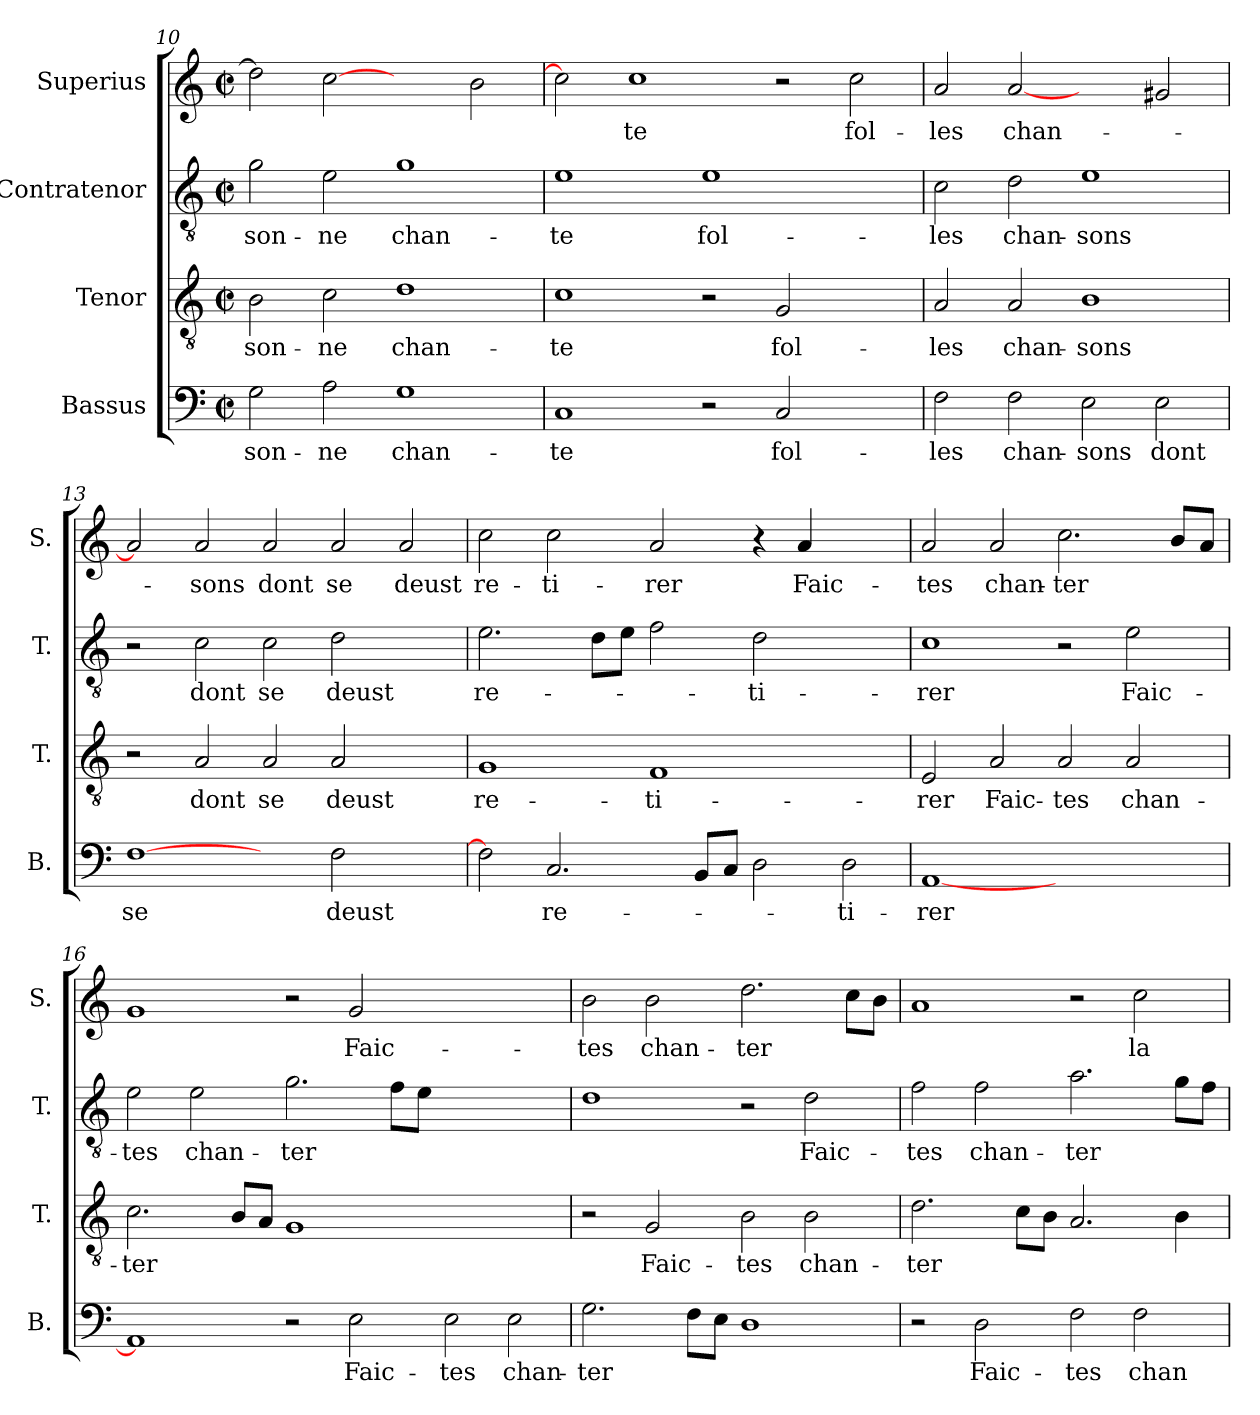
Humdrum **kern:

**kern	**text	**kern	**text	**kern	**text	**kern	**text
*part4	*part4	*part3	*part3	*part2	*part2	*part1	*part1
*staff4	*staff4	*staff3	*staff3	*staff2	*staff2	*staff1	*staff1
*I"Bassus	*	*I"Tenor	*	*I"Contratenor	*	*I"Superius	*
*I'B.	*	*I'T.	*	*I'T.	*	*I'S.	*
*clefF4	*	*clefGv2	*	*clefGv2	*	*clefG2	*
*k[]	*	*k[]	*	*k[]	*	*k[]	*
*C:	*	*C:	*	*C:	*	*C:	*
*M2/2	*	*M2/2	*	*M2/2	*	*M2/2	*
*met(c|)	*	*met(c|)	*	*met(c|)	*	*met(c|)	*
=10	=10	=10	=10	=10	=10	=10	=10
2G\	-son-	2B\	-son-	2g\	-son-	2dd\]	.
2A\	-ne	2c\	-ne	2e\	-ne	[2cc\	.
1G\	chan-	1d\	chan-	1g\	chan-	2ryy	.
.	.	.	.	.	.	2b\	.
!!LO:LB:g=z
=11	=11	=11	=11	=11	=11	=11	=11
1C/	-te	1c\	-te	1e\	-te	2cc\]	.
.	.	.	.	.	.	1cc\	-te
2r	.	2r	.	1e\	fol-	.	.
2C/	fol-	2G/	fol-	.	.	2r	.
2ryy	.	2ryy	.	2ryy	.	2cc\	fol-
=12	=12	=12	=12	=12	=12	=12	=12
2F\	-les	2A/	-les	2c\	-les	2a/	-les
2F\	chan-	2A/	chan-	2d\	chan-	[2a/	chan-
2E\	-sons	1B\	-sons	1e\	-sons	2ryy	.
2E\	dont	.	.	.	.	2g#X/	.
=13	=13	=13	=13	=13	=13	=13	=13
[1F\	se	2r	.	2r	.	2a/]	.
.	.	2A/	dont	2c\	dont	2a/	-sons
2ryy	.	2A/	se	2c\	se	2a/	dont
2F\	deust	2A/	deust	2d\	deust	2a/	se
2ryy	.	2ryy	.	2ryy	.	2a/	deust
=14	=14	=14	=14	=14	=14	=14	=14
2F\]	.	1G/	re-	2.e\	re-	2cc\	re-
2.C/	re-	.	.	.	.	2cc\	-ti-
.	.	.	.	8d\L	.	.	.
.	.	.	.	8e\J	.	.	.
.	.	1F/	-ti-	2f\	.	2a/	-rer
8BB/L	.	.	.	.	.	.	.
8C/J	.	.	.	.	.	.	.
2D\	.	.	.	2d\	-ti-	4r	.
.	.	.	.	.	.	4a/	Faic-
2D\	-ti-	2ryy	.	2ryy	.	2ryy	.
=15	=15	=15	=15	=15	=15	=15	=15
[1AA/	-rer	2E/	-rer	1c\	-rer	2a/	-tes
.	.	2A/	Faic-	.	.	2a/	chan-
1ryy	.	2A/	-tes	2r	.	2.cc\	-ter
.	.	2A/	chan-	2e\	Faic-	.	.
.	.	.	.	.	.	8b/L	.
.	.	.	.	.	.	8a/J	.
!!LO:PB:g=z
=16	=16	=16	=16	=16	=16	=16	=16
1AA/]	.	2.c\	-ter	2e\	-tes	1g/	.
.	.	.	.	2e\	chan-	.	.
.	.	8B/L	.	.	.	.	.
.	.	8A/J	.	.	.	.	.
2r	.	1G/	.	2.g\	-ter	2r	.
2E\	Faic-	.	.	.	.	2g/	Faic-
.	.	.	.	8f\L	.	.	.
.	.	.	.	8e\J	.	.	.
2E\	-tes	1ryy	.	1ryy	.	1ryy	.
2E\	chan-	.	.	.	.	.	.
=17	=17	=17	=17	=17	=17	=17	=17
2.G\	-ter	2r	.	1d\	.	2b\	-tes
.	.	2G/	Faic-	.	.	2b\	chan-
8F\L	.	.	.	.	.	.	.
8E\J	.	.	.	.	.	.	.
1D\	.	2B\	-tes	2r	.	2.dd\	-ter
.	.	2B\	chan-	2d\	Faic-	.	.
.	.	.	.	.	.	8cc\L	.
.	.	.	.	.	.	8b\J	.
=18	=18	=18	=18	=18	=18	=18	=18
2r	.	2.d\	-ter	2f\	-tes	1a/	.
2D\	Faic-	.	.	2f\	chan-	.	.
.	.	8c\L	.	.	.	.	.
.	.	8B\J	.	.	.	.	.
2F\	-tes	2.A/	.	2.a\	-ter	2r	.
2F\	chan-	.	.	.	.	2cc\	la
.	.	4B\	.	8g\L	.	.	.
.	.	.	.	8f\J	.	.	.
=	=	=	=	=	=	=	=
*-	*-	*-	*-	*-	*-	*-	*-
